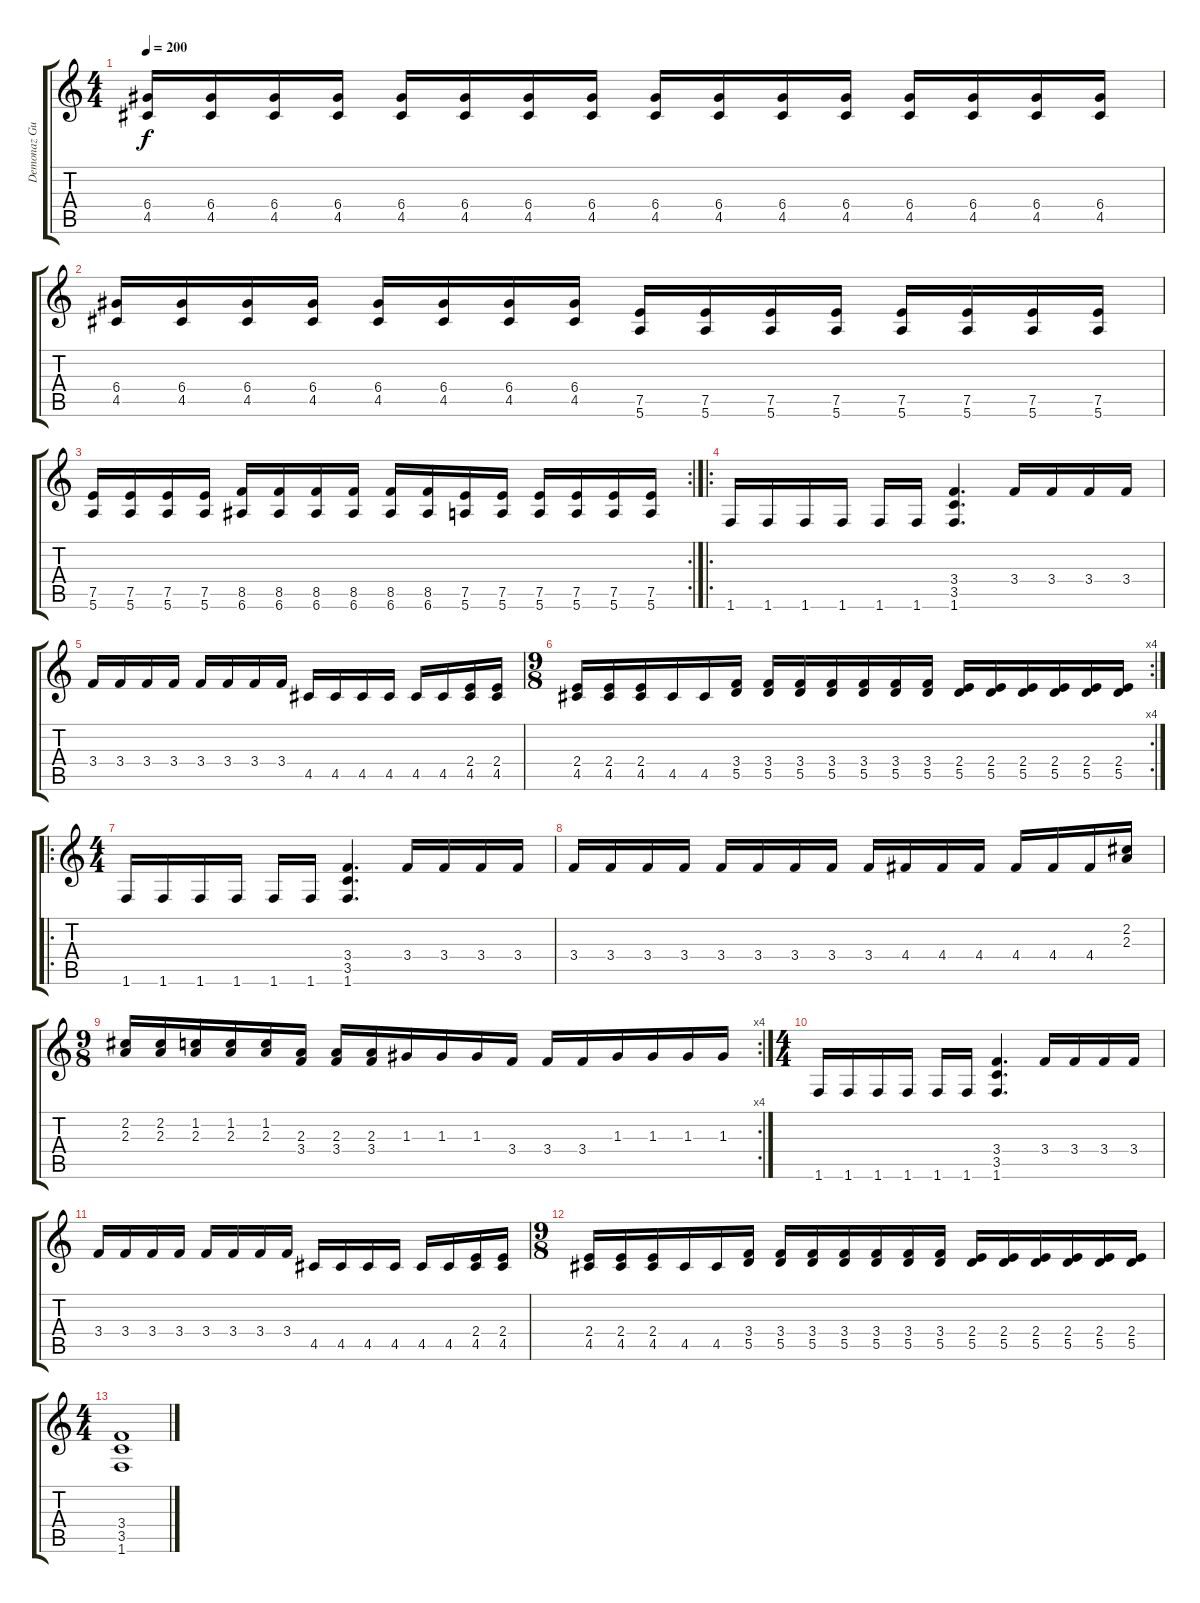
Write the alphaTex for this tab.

\track ("Demonaz Guitar 2" "Demonaz Gu") {instrument overdrivenguitar}
\staff {score tabs}
\tuning (E4 B3 G3 D3 A2 E2) {hide}
\ts (4 4)
\tempo 200
\clef g2
\ks c
(6.4 4.5).16{dy f} (6.4 4.5).16 (6.4 4.5).16 (6.4 4.5).16 (6.4 4.5).16 (6.4 4.5).16 (6.4 4.5).16 (6.4 4.5).16 (6.4 4.5).16 (6.4 4.5).16 (6.4 4.5).16 (6.4 4.5).16 (6.4 4.5).16 (6.4 4.5).16 (6.4 4.5).16 (6.4 4.5).16 |
(6.4 4.5).16 (6.4 4.5).16 (6.4 4.5).16 (6.4 4.5).16 (6.4 4.5).16 (6.4 4.5).16 (6.4 4.5).16 (6.4 4.5).16 (7.5 5.6).16 (7.5 5.6).16 (7.5 5.6).16 (7.5 5.6).16 (7.5 5.6).16 (7.5 5.6).16 (7.5 5.6).16 (7.5 5.6).16 |
\rc 2
(7.5 5.6).16 (7.5 5.6).16 (7.5 5.6).16 (7.5 5.6).16 (8.5 6.6).16 (8.5 6.6).16 (8.5 6.6).16 (8.5 6.6).16 (8.5 6.6).16 (8.5 6.6).16 (7.5 5.6).16 (7.5 5.6).16 (7.5 5.6).16 (7.5 5.6).16 (7.5 5.6).16 (7.5 5.6).16 |
\ro
1.6.16 1.6.16 1.6.16 1.6.16 1.6.16 1.6.16 (3.4 3.5 1.6).4{d} 3.4.16 3.4.16 3.4.16 3.4.16 |
3.4.16 3.4.16 3.4.16 3.4.16 3.4.16 3.4.16 3.4.16 3.4.16 4.5.16 4.5.16 4.5.16 4.5.16 4.5.16 4.5.16 (2.4 4.5).16 (2.4 4.5).16 |
\rc 4
\ts (9 8)
(2.4 4.5).16 (2.4 4.5).16 (2.4 4.5).16 4.5.16 4.5.16 (3.4 5.5).16 (3.4 5.5).16 (3.4 5.5).16 (3.4 5.5).16 (3.4 5.5).16 (3.4 5.5).16 (3.4 5.5).16 (2.4 5.5).16 (2.4 5.5).16 (2.4 5.5).16 (2.4 5.5).16 (2.4 5.5).16 (2.4 5.5).16 |
\ro
\ts (4 4)
1.6.16 1.6.16 1.6.16 1.6.16 1.6.16 1.6.16 (3.4 3.5 1.6).4{d} 3.4.16 3.4.16 3.4.16 3.4.16 |
3.4.16 3.4.16 3.4.16 3.4.16 3.4.16 3.4.16 3.4.16 3.4.16 3.4.16 4.4.16 4.4.16 4.4.16 4.4.16 4.4.16 4.4.16 (2.2 2.3).16 |
\rc 4
\ts (9 8)
(2.2 2.3).16 (2.2 2.3).16 (1.2 2.3).16 (1.2 2.3).16 (1.2 2.3).16 (2.3 3.4).16 (2.3 3.4).16 (2.3 3.4).16 1.3.16 1.3.16 1.3.16 3.4.16 3.4.16 3.4.16 1.3.16 1.3.16 1.3.16 1.3.16 |
\ts (4 4)
1.6.16 1.6.16 1.6.16 1.6.16 1.6.16 1.6.16 (3.4 3.5 1.6).4{d} 3.4.16 3.4.16 3.4.16 3.4.16 |
3.4.16 3.4.16 3.4.16 3.4.16 3.4.16 3.4.16 3.4.16 3.4.16 4.5.16 4.5.16 4.5.16 4.5.16 4.5.16 4.5.16 (2.4 4.5).16 (2.4 4.5).16 |
\ts (9 8)
(2.4 4.5).16 (2.4 4.5).16 (2.4 4.5).16 4.5.16 4.5.16 (3.4 5.5).16 (3.4 5.5).16 (3.4 5.5).16 (3.4 5.5).16 (3.4 5.5).16 (3.4 5.5).16 (3.4 5.5).16 (2.4 5.5).16 (2.4 5.5).16 (2.4 5.5).16 (2.4 5.5).16 (2.4 5.5).16 (2.4 5.5).16 |
\ts (4 4)
(3.4 3.5 1.6).1
